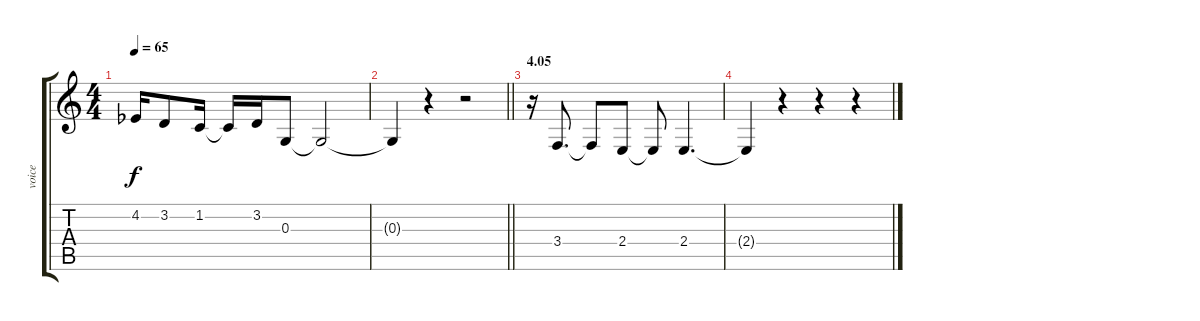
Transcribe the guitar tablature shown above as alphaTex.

\track ("voice" "voice") {instrument oboe}
\staff {score tabs}
\tuning (E4 B3 G3 D3 A2 E2) {hide}
\ts (4 4)
\tempo 65
\clef g2
\ks c
4.2{acc b}.16{dy f} 3.2.8 1.2.16 1.2{t}.16 3.2.16 0.3.8 0.3{t}.2 |
\barLineRight lightlight
0.3{t}.4 r.4 r.2 |
\section ("" "4.05")
r.16 3.4.8{d} 3.4{t}.8 2.4.8 2.4{t}.8 2.4.4{d} |
2.4{t}.4 r.4 r.4 r.4
